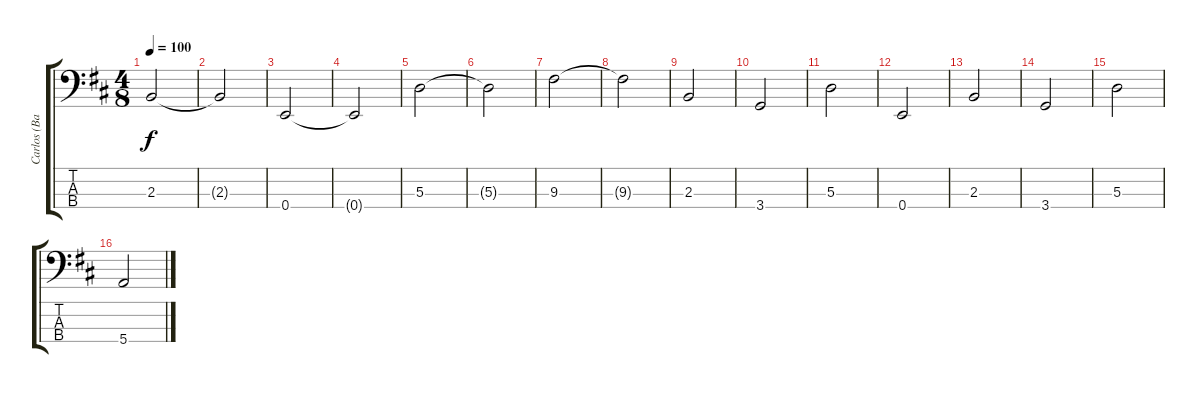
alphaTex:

\track ("Carlos (Bajo)" "Carlos (Ba") {instrument electricbassfinger}
\staff {score tabs}
\tuning (G2 D2 A1 E1) {hide}
\ts (4 8)
\tempo 100
\clef f4
\ks bminor
2.3.2{dy f} |
2.3{t}.2 |
0.4.2 |
0.4{t}.2 |
5.3.2 |
5.3{t}.2 |
9.3.2 |
9.3{t}.2 |
2.3.2 |
3.4.2 |
5.3.2 |
0.4.2 |
2.3.2 |
3.4.2 |
5.3.2 |
5.4.2
